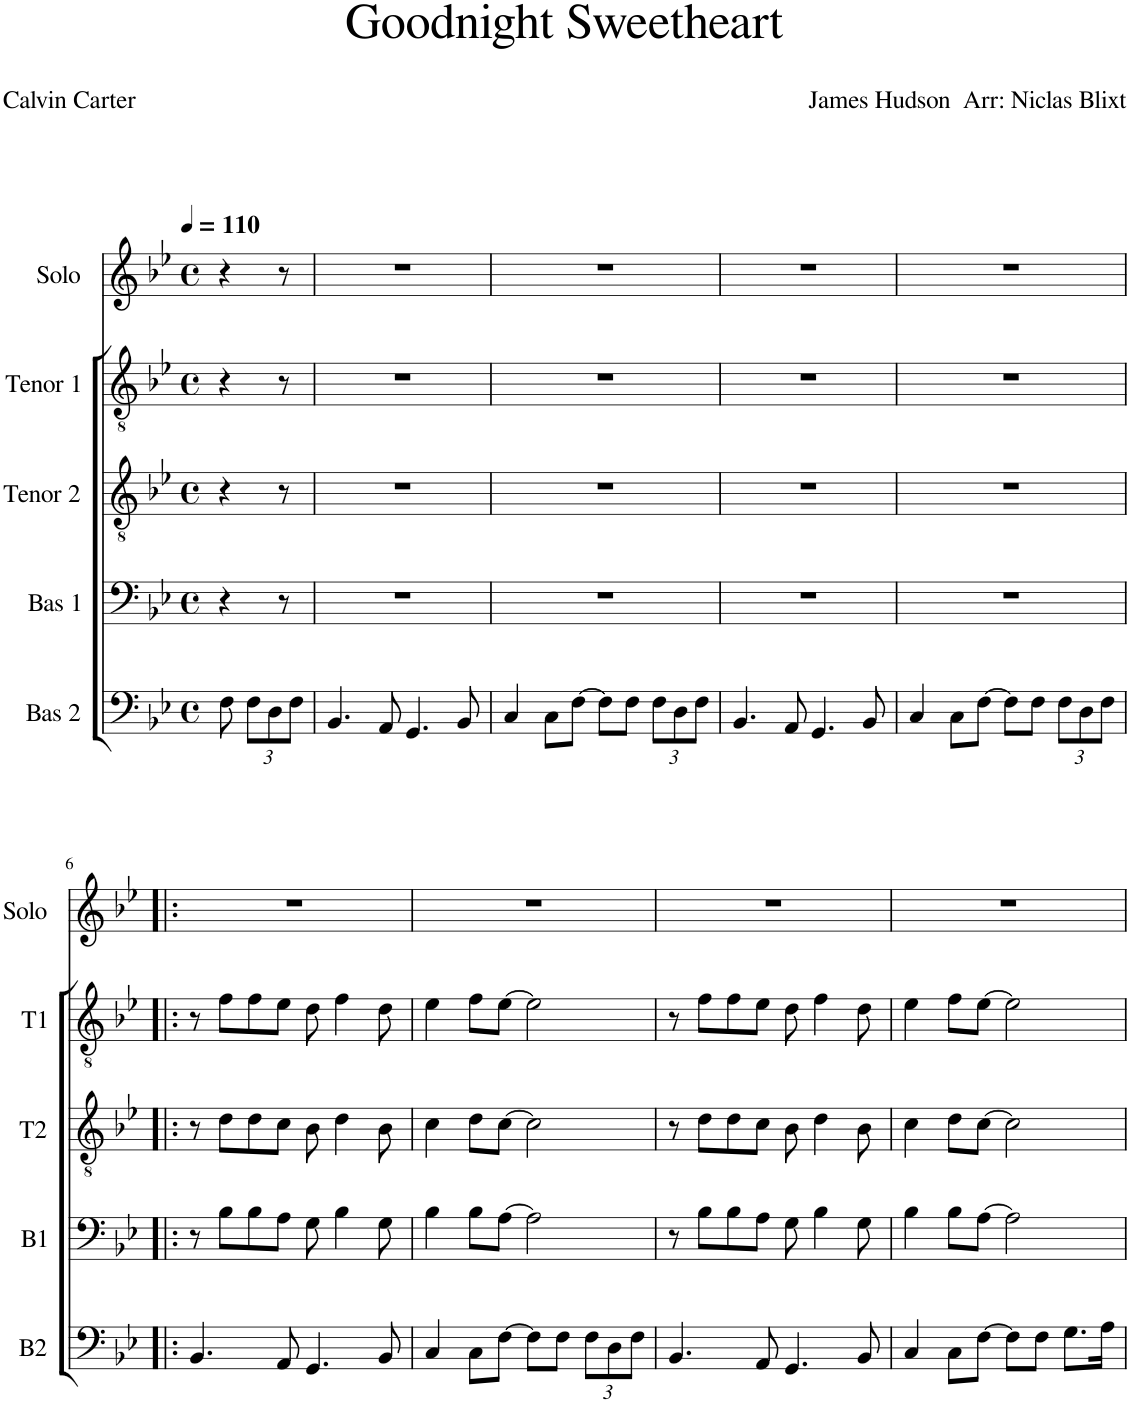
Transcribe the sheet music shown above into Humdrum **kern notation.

**kern	**kern	**kern	**kern	**kern
*part5	*part4	*part3	*part2	*part1
*staff5	*staff4	*staff3	*staff2	*staff1
*I"Bas 2	*I"Bas 1	*I"Tenor 2	*I"Tenor 1	*I"Solo
*I'B2	*I'B1	*I'T2	*I'T1	*I'Solo
*clefF4	*clefF4	*clefGv2	*clefGv2	*clefG2
*k[b-e-]	*k[b-e-]	*k[b-e-]	*k[b-e-]	*k[b-e-]
*M4/4	*M4/4	*M4/4	*M4/4	*M4/4
*met(c)	*met(c)	*met(c)	*met(c)	*met(c)
*MM110	*MM110	*MM110	*MM110	*MM110
=1	=1	=1	=1	=1
8F\	4r	4r	4r	4r
*Xbrackettup	*	*	*	*
12F\L	.	.	.	.
12D\	.	.	.	.
.	8r	8r	8r	8r
12F\J	.	.	.	.
=2	=2	=2	=2	=2
4.BB-/	1r	1r	1r	1r
8AA/	.	.	.	.
4.GG/	.	.	.	.
8BB-/	.	.	.	.
=3	=3	=3	=3	=3
4C/	1r	1r	1r	1r
8C\L	.	.	.	.
[8F\J	.	.	.	.
8F\L]	.	.	.	.
8F\J	.	.	.	.
12F\L	.	.	.	.
12D\	.	.	.	.
12F\J	.	.	.	.
=4	=4	=4	=4	=4
4.BB-/	1r	1r	1r	1r
8AA/	.	.	.	.
4.GG/	.	.	.	.
8BB-/	.	.	.	.
=5	=5	=5	=5	=5
4C/	1r	1r	1r	1r
8C\L	.	.	.	.
[8F\J	.	.	.	.
8F\L]	.	.	.	.
8F\J	.	.	.	.
12F\L	.	.	.	.
12D\	.	.	.	.
12F\J	.	.	.	.
!!LO:LB:g=z
=6!|:	=6!|:	=6!|:	=6!|:	=6!|:
4.BB-/	8r	8r	8r	1r
.	8B-\L	8d\L	8f\L	.
.	8B-\	8d\	8f\	.
8AA/	8A\J	8c\J	8e-\J	.
4.GG/	8G\	8B-\	8d\	.
.	4B-\	4d\	4f\	.
8BB-/	8G\	8B-\	8d\	.
=7	=7	=7	=7	=7
4C/	4B-\	4c\	4e-\	1r
8C\L	8B-\L	8d\L	8f\L	.
[8F\J	[8A\J	[8c\J	[8e-\J	.
8F\L]	2A\]	2c\]	2e-\]	.
8F\J	.	.	.	.
12F\L	.	.	.	.
12D\	.	.	.	.
12F\J	.	.	.	.
=8	=8	=8	=8	=8
4.BB-/	8r	8r	8r	1r
.	8B-\L	8d\L	8f\L	.
.	8B-\	8d\	8f\	.
8AA/	8A\J	8c\J	8e-\J	.
4.GG/	8G\	8B-\	8d\	.
.	4B-\	4d\	4f\	.
8BB-/	8G\	8B-\	8d\	.
=9	=9	=9	=9	=9
4C/	4B-\	4c\	4e-\	1r
8C\L	8B-\L	8d\L	8f\L	.
[8F\J	[8A\J	[8c\J	[8e-\J	.
8F\L]	2A\]	2c\]	2e-\]	.
8F\J	.	.	.	.
8.G\L	.	.	.	.
16A\Jk	.	.	.	.
=	=	=	=	=
*-	*-	*-	*-	*-
